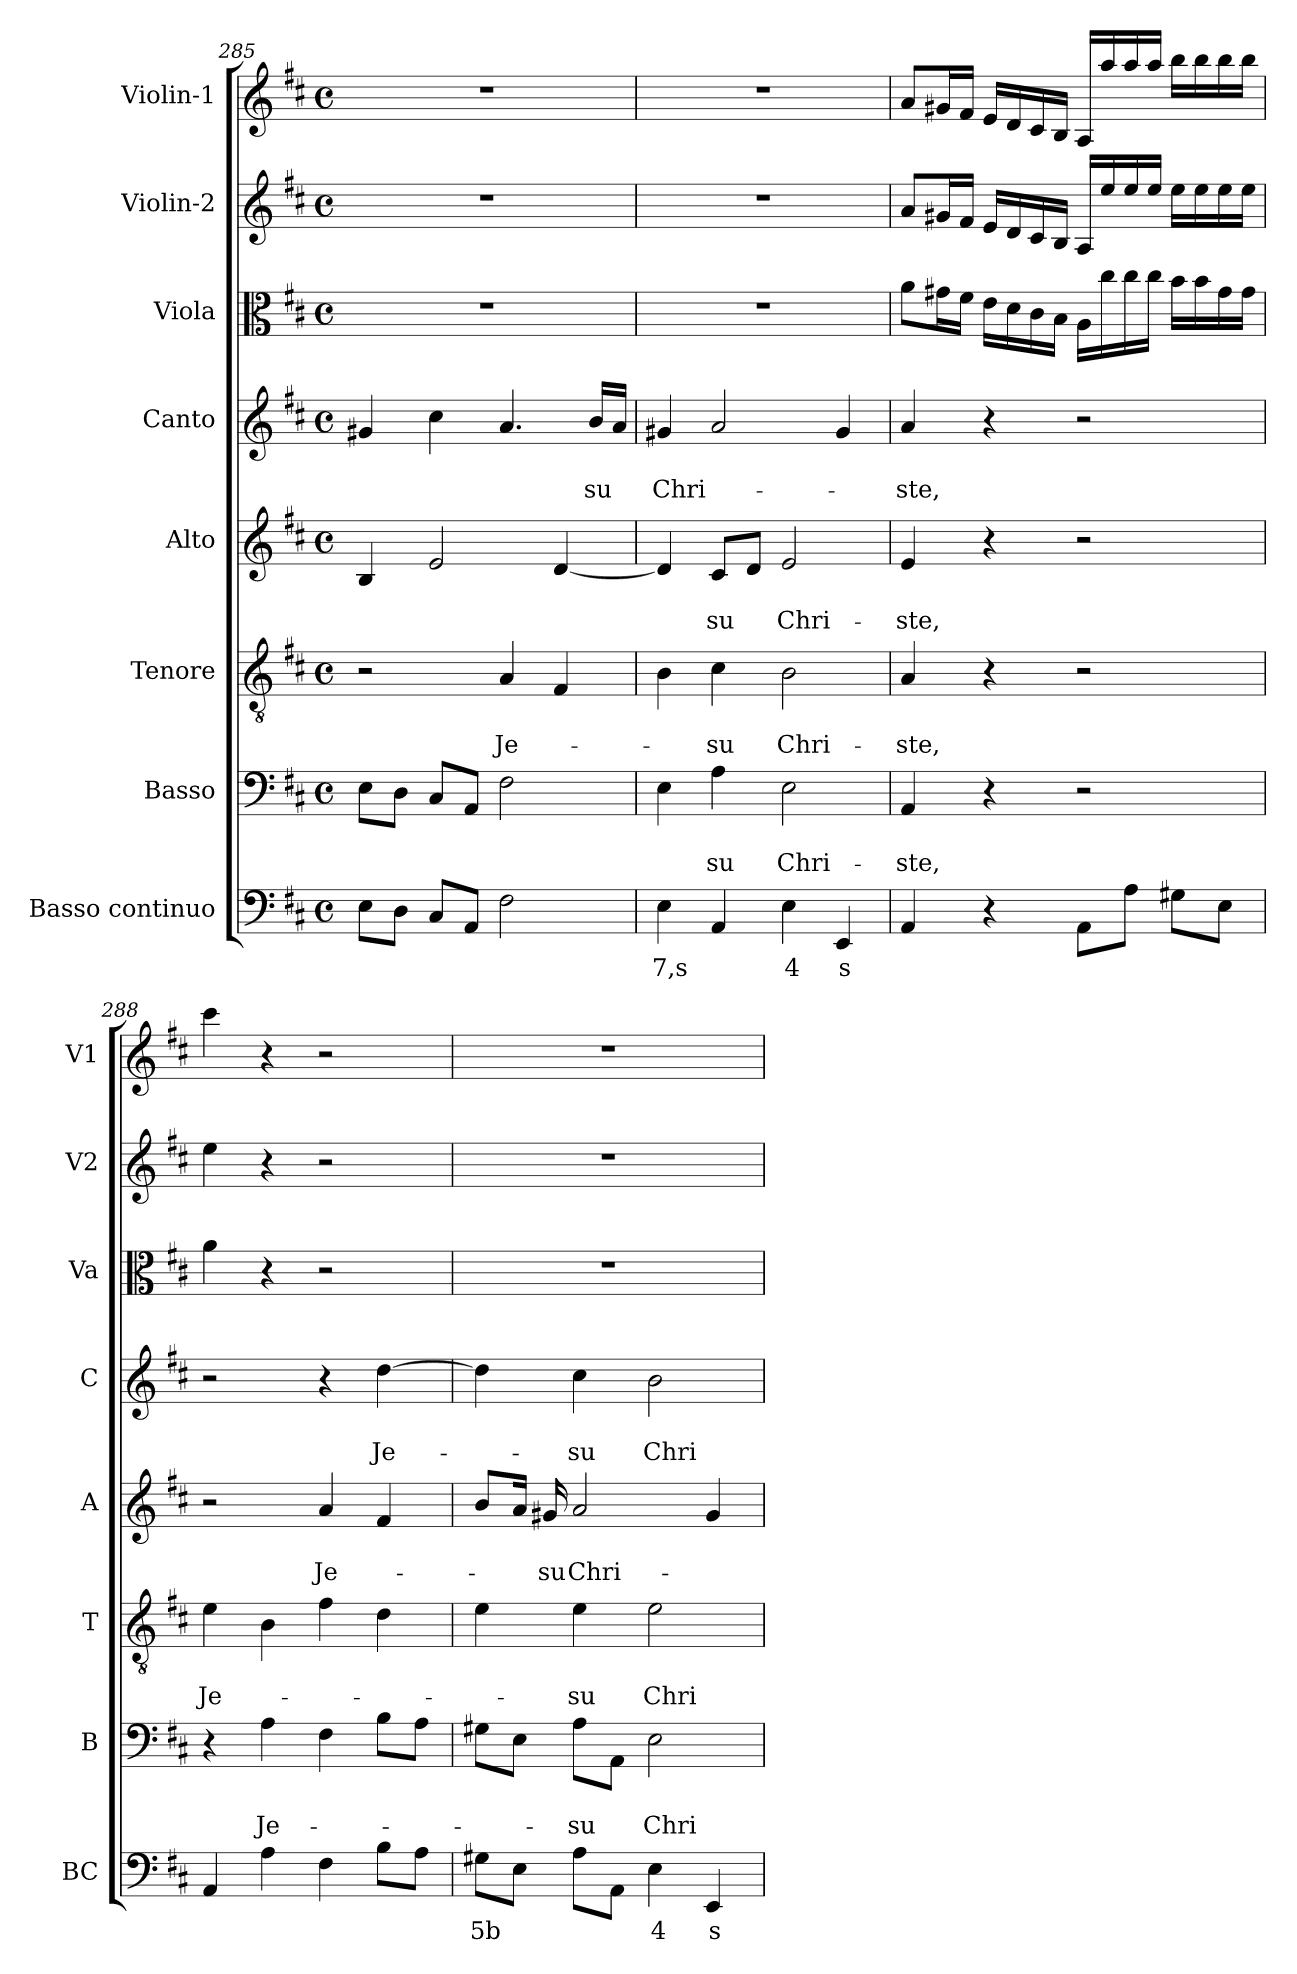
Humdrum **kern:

**kern	**text	**kern	**text	**text	**kern	**text	**text	**kern	**text	**text	**kern	**text	**text	**kern	**kern	**kern
*part8	*part8	*part7	*part7	*part7	*part6	*part6	*part6	*part5	*part5	*part5	*part4	*part4	*part4	*part3	*part2	*part1
*staff8	*staff8	*staff7	*staff7	*staff7	*staff6	*staff6	*staff6	*staff5	*staff5	*staff5	*staff4	*staff4	*staff4	*staff3	*staff2	*staff1
*I"Basso continuo	*	*I"Basso	*	*	*I"Tenore	*	*	*I"Alto	*	*	*I"Canto	*	*	*I"Viola	*I"Violin-2	*I"Violin-1
*I'BC	*	*I'B	*	*	*I'T	*	*	*I'A	*	*	*I'C	*	*	*I'Va	*I'V2	*I'V1
*clefF4	*	*clefF4	*	*	*clefGv2	*	*	*clefG2	*	*	*clefG2	*	*	*clefC3	*clefG2	*clefG2
*k[f#c#]	*	*k[f#c#]	*	*	*k[f#c#]	*	*	*k[f#c#]	*	*	*k[f#c#]	*	*	*k[f#c#]	*k[f#c#]	*k[f#c#]
*D:	*	*D:	*	*	*D:	*	*	*D:	*	*	*D:	*	*	*D:	*D:	*D:
*M4/4	*	*M4/4	*	*	*M4/4	*	*	*M4/4	*	*	*M4/4	*	*	*M4/4	*M4/4	*M4/4
*met(c)	*	*met(c)	*	*	*met(c)	*	*	*met(c)	*	*	*met(c)	*	*	*met(c)	*met(c)	*met(c)
=285	=285	=285	=285	=285	=285	=285	=285	=285	=285	=285	=285	=285	=285	=285	=285	=285
*^	*	*	*	*	*	*	*	*	*	*	*	*	*	*	*	*
8E\L	2ryy	.	8E\L	.	.	2r	.	.	4B/	.	.	4g#X/	.	.	1r	1r	1r
8D\J	.	.	8D\J	.	.	.	.	.	.	.	.	.	.	.	.	.	.
8C#/L	.	.	8C#/L	.	.	.	.	.	2e/	.	.	4cc#\	.	.	.	.	.
8AA/J	.	.	8AA/J	.	.	.	.	.	.	.	.	.	.	.	.	.	.
!	!	!	!	!	!	!	!	!LO:LY:b	!	!	!	!	!	!	!	!	!
2F#\	4ryy	.	2F#\	.	.	4A/	.	Je-	.	.	.	4.a/	.	.	.	.	.
.	4ryy	.	.	.	.	4F#/	.	.	[4d/	.	.	.	.	.	.	.	.
!	!	!	!	!	!	!	!	!	!	!	!	!	!	!LO:LY:b	!	!	!
.	.	.	.	.	.	.	.	.	.	.	.	16b/LL	.	-su	.	.	.
.	.	.	.	.	.	.	.	.	.	.	.	16a/JJ	.	.	.	.	.
*v	*v	*	*	*	*	*	*	*	*	*	*	*	*	*	*	*	*
!!LO:LB:g=z
=286	=286	=286	=286	=286	=286	=286	=286	=286	=286	=286	=286	=286	=286	=286	=286	=286
!	!LO:LY:b	!	!	!	!	!	!	!	!	!	!	!	!LO:LY:b	!	!	!
4E\	7,s	4E\	.	.	4B\	.	.	4d/]	.	.	4g#X/	.	Chri-	1r	1r	1r
!	!	!	!	!LO:LY:b	!	!	!LO:LY:b	!	!	!LO:LY:b	!	!	!	!	!	!
4AA/	.	4A\	.	-su	4c#\	.	-su	8c#/L	.	-su	2a/	.	.	.	.	.
.	.	.	.	.	.	.	.	8d/J	.	.	.	.	.	.	.	.
!	!LO:LY:b	!	!	!LO:LY:b	!	!	!LO:LY:b	!	!	!LO:LY:b	!	!	!	!	!	!
4E\	4	2E\	.	Chri-	2B\	.	Chri-	2e/	.	Chri-	.	.	.	.	.	.
!	!LO:LY:b	!	!	!	!	!	!	!	!	!	!	!	!	!	!	!
4EE/	s	.	.	.	.	.	.	.	.	.	4g#/	.	.	.	.	.
=287	=287	=287	=287	=287	=287	=287	=287	=287	=287	=287	=287	=287	=287	=287	=287	=287
!	!	!	!	!LO:LY:b	!	!	!LO:LY:b	!	!	!LO:LY:b	!	!	!LO:LY:b	!	!	!
4AA/	.	4AA/	.	-ste,	4A/	.	-ste,	4e/	.	-ste,	4a/	.	-ste,	8a\L	8a/L	8a/L
.	.	.	.	.	.	.	.	.	.	.	.	.	.	16g#X\L	16g#X/L	16g#X/L
.	.	.	.	.	.	.	.	.	.	.	.	.	.	16f#\JJ	16f#/JJ	16f#/JJ
4r	.	4r	.	.	4r	.	.	4r	.	.	4r	.	.	16e\LL	16e/LL	16e/LL
.	.	.	.	.	.	.	.	.	.	.	.	.	.	16d\	16d/	16d/
.	.	.	.	.	.	.	.	.	.	.	.	.	.	16c#\	16c#/	16c#/
.	.	.	.	.	.	.	.	.	.	.	.	.	.	16B\JJ	16B/JJ	16B/JJ
8AA\L	.	2r	.	.	2r	.	.	2r	.	.	2r	.	.	16A\LL	16A/LL	16A/LL
.	.	.	.	.	.	.	.	.	.	.	.	.	.	16cc#\	16ee/	16aa/
8A\J	.	.	.	.	.	.	.	.	.	.	.	.	.	16cc#\	16ee/	16aa/
.	.	.	.	.	.	.	.	.	.	.	.	.	.	16cc#\JJ	16ee/JJ	16aa/JJ
8G#X\L	.	.	.	.	.	.	.	.	.	.	.	.	.	16b\LL	16ee\LL	16bb\LL
.	.	.	.	.	.	.	.	.	.	.	.	.	.	16b\	16ee\	16bb\
8E\J	.	.	.	.	.	.	.	.	.	.	.	.	.	16g#\	16ee\	16bb\
.	.	.	.	.	.	.	.	.	.	.	.	.	.	16g#\JJ	16ee\JJ	16bb\JJ
=288	=288	=288	=288	=288	=288	=288	=288	=288	=288	=288	=288	=288	=288	=288	=288	=288
!	!	!	!	!	!	!	!LO:LY:b	!	!	!	!	!	!	!	!	!
4AA/	.	4r	.	.	4e\	.	Je-	2r	.	.	2r	.	.	4a\	4ee\	4ccc#\
!	!	!	!	!LO:LY:b	!	!	!	!	!	!	!	!	!	!	!	!
4A\	.	4A\	.	Je-	4B\	.	.	.	.	.	.	.	.	4r	4r	4r
!	!	!	!	!	!	!	!	!	!	!LO:LY:b	!	!	!	!	!	!
4F#\	.	4F#\	.	.	4f#\	.	.	4a/	.	Je-	4r	.	.	2r	2r	2r
!	!	!	!	!	!	!	!	!	!	!	!	!	!LO:LY:b	!	!	!
8B\L	.	8B\L	.	.	4d\	.	.	4f#/	.	.	[4dd\	.	Je-	.	.	.
8A\J	.	8A\J	.	.	.	.	.	.	.	.	.	.	.	.	.	.
=289	=289	=289	=289	=289	=289	=289	=289	=289	=289	=289	=289	=289	=289	=289	=289	=289
!	!LO:LY:b	!	!	!	!	!	!	!	!	!	!	!	!	!	!	!
8G#X\L	5b	8G#X\L	.	.	4e\	.	.	8b/L	.	.	4dd\]	.	.	1r	1r	1r
8E\J	.	8E\J	.	.	.	.	.	16a/Jk	.	.	.	.	.	.	.	.
!	!	!	!	!	!	!	!	!	!	!LO:LY:b	!	!	!	!	!	!
.	.	.	.	.	.	.	.	16g#X/	.	-su	.	.	.	.	.	.
!	!	!	!	!LO:LY:b	!	!	!LO:LY:b	!	!	!LO:LY:b	!	!	!LO:LY:b	!	!	!
8A\L	.	8A\L	.	-su	4e\	.	-su	2a/	.	Chri-	4cc#\	.	-su	.	.	.
8AA\J	.	8AA\J	.	.	.	.	.	.	.	.	.	.	.	.	.	.
!	!LO:LY:b	!	!	!LO:LY:b	!	!	!LO:LY:b	!	!	!	!	!	!LO:LY:b	!	!	!
4E\	4	2E\	.	Chri-	2e\	.	Chri-	.	.	.	2b\	.	Chri-	.	.	.
!	!LO:LY:b	!	!	!	!	!	!	!	!	!	!	!	!	!	!	!
4EE/	s	.	.	.	.	.	.	4g#/	.	.	.	.	.	.	.	.
=	=	=	=	=	=	=	=	=	=	=	=	=	=	=	=	=
*-	*-	*-	*-	*-	*-	*-	*-	*-	*-	*-	*-	*-	*-	*-	*-	*-
